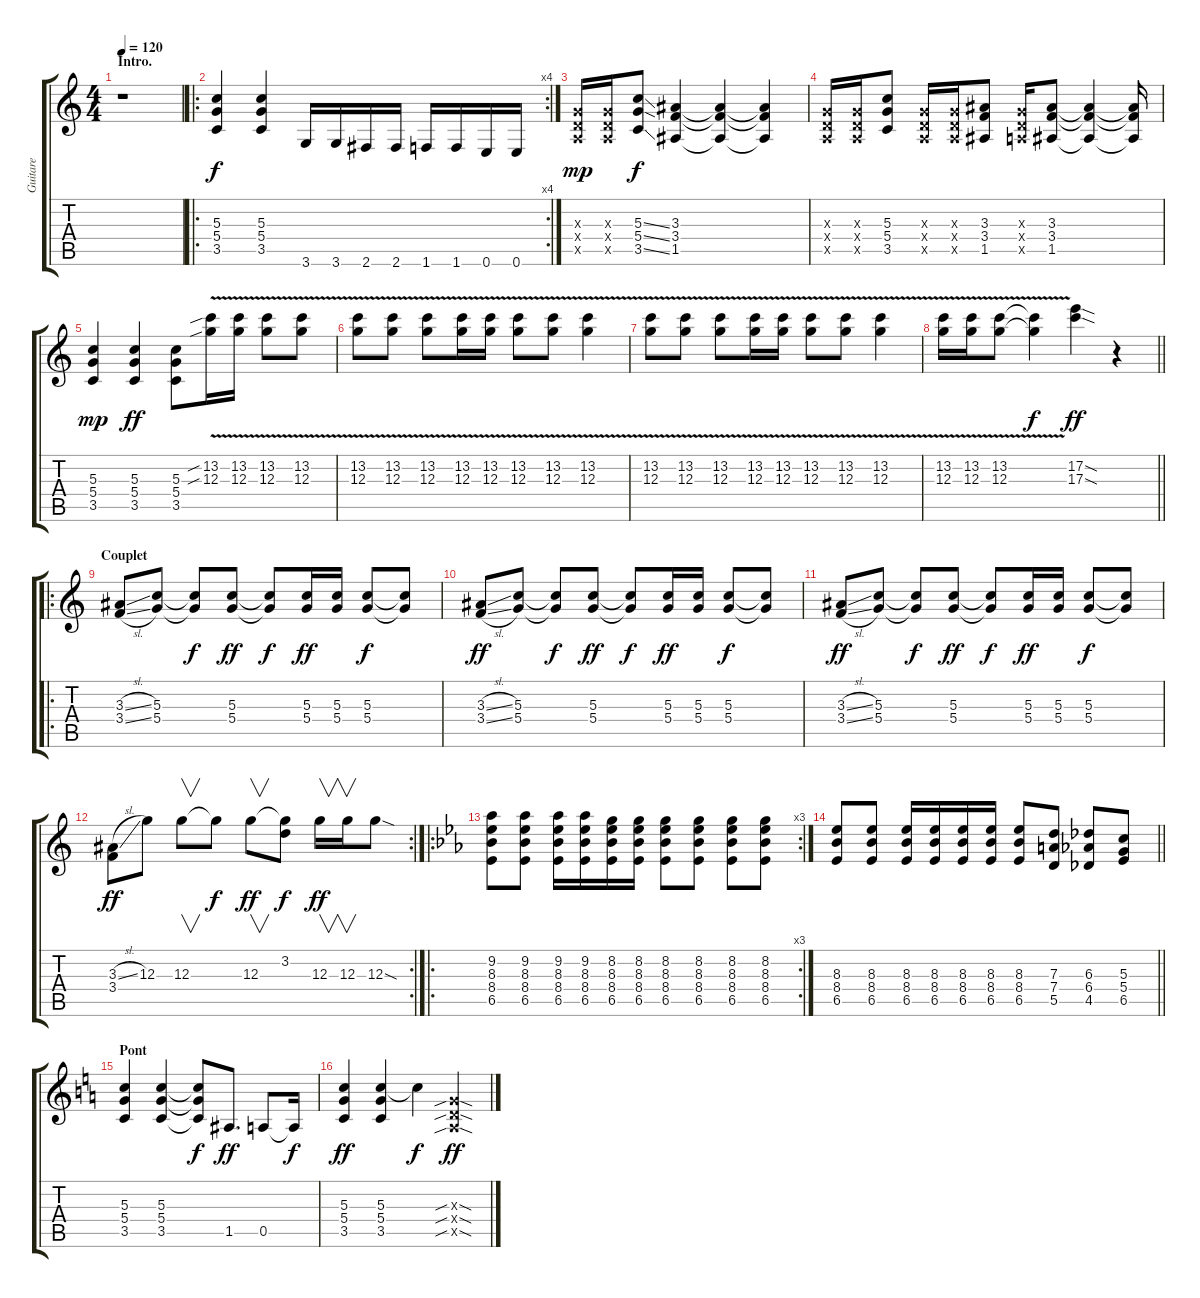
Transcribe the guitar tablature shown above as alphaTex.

\track ("Guitare" "Guitare") {instrument overdrivenguitar}
\staff {score tabs}
\tuning (E4 B3 G3 D3 A2 E2) {hide}
\ts (4 4)
\section ("" "Intro.")
\tempo 120
\clef g2
\ks c
r.1{dy f instrument overdrivenguitar} |
\ro
\rc 4
(5.3 5.4 3.5).4 (5.3 5.4 3.5).4 3.6.16 3.6.16 2.6.16 2.6.16 1.6.16 1.6.16 0.6.16 0.6.16 |
(0.3{x} 0.4{x} 0.5{x}).16{dy mp} (0.3{x} 0.4{x} 0.5{x}).16 (5.3{ss} 5.4{ss} 3.5{ss}).8{dy f} (3.3 3.4 1.5).4 (3.3{t} 3.4{t} 1.5{t}).4 (3.3{t} 3.4{t} 1.5{t}).4 |
(0.3{x} 0.4{x} 0.5{x}).16 (0.3{x} 0.4{x} 0.5{x}).16 (5.3 5.4 3.5).8 (0.3{x} 0.4{x} 0.5{x}).16 (0.3{x} 0.4{x} 0.5{x}).16 (3.3 3.4 1.5).8 (0.3{x} 0.4{x} 0.5{x}).16 (3.3 3.4 1.5).8 (3.3{t} 3.4{t} 1.5{t}).4 (3.3{t} 3.4{t} 1.5{t}).16 |
(5.3 5.4 3.5).4{dy mp} (5.3 5.4 3.5).4{dy ff} (5.3 5.4 3.5).8 (13.2{v sib} 12.3{v sib}).16 (13.2{v} 12.3{v}).16 (13.2{v} 12.3{v}).8 (13.2{v} 12.3{v}).8 |
(13.2{v} 12.3).8 (13.2{v} 12.3).8 (13.2{v} 12.3).8 (13.2{v} 12.3).16 (13.2{v} 12.3).16 (13.2{v} 12.3).8 (13.2{v} 12.3).8 (13.2{v} 12.3).4 |
(13.2{v} 12.3).8 (13.2{v} 12.3).8 (13.2{v} 12.3).8 (13.2{v} 12.3).16 (13.2{v} 12.3).16 (13.2{v} 12.3).8 (13.2{v} 12.3).8 (13.2{v} 12.3).4 |
\barLineRight lightlight
(13.2 12.3{v}).16 (13.2 12.3{v}).16 (13.2 12.3{v}).8 (13.2{t} 12.3{t}).4{dy f} (17.2{sod} 17.3{sod}).4{dy ff} r.4 |
\ro
\section ("" "Couplet")
(3.3{sl} 3.4{sl}).8 (5.3 5.4).8 (5.3{t} 5.4{t}).8{dy f} (5.3 5.4).8{dy ff} (5.3{t} 5.4{t}).8{dy f} (5.3 5.4).16{dy ff} (5.3 5.4).16 (5.3 5.4).8{dy f} (5.3{t} 5.4{t}).8 |
(3.3{sl} 3.4{sl}).8{dy ff} (5.3 5.4).8 (5.3{t} 5.4{t}).8{dy f} (5.3 5.4).8{dy ff} (5.3{t} 5.4{t}).8{dy f} (5.3 5.4).16{dy ff} (5.3 5.4).16 (5.3 5.4).8{dy f} (5.3{t} 5.4{t}).8 |
(3.3{sl} 3.4{sl}).8{dy ff} (5.3 5.4).8 (5.3{t} 5.4{t}).8{dy f} (5.3 5.4).8{dy ff} (5.3{t} 5.4{t}).8{dy f} (5.3 5.4).16{dy ff} (5.3 5.4).16 (5.3 5.4).8{dy f} (5.3{t} 5.4{t}).8 |
\rc 2
(3.3{sl} 3.4).8{dy ff} 12.3.8 12.3.8{v} 12.3{t}.8{dy f} 12.3.8{v dy ff} (3.2 12.3{t}).8{dy f} 12.3.16{v dy ff} 12.3.16{v} 12.3{sod}.8 |
\ro
\rc 3
\ks eb
(9.2 8.3 8.4 6.5).8 (9.2 8.3 8.4 6.5).8 (9.2 8.3 8.4 6.5).16 (9.2 8.3 8.4 6.5).16 (8.2 8.3 8.4 6.5).16 (8.2 8.3 8.4 6.5).16 (8.2 8.3 8.4 6.5).8 (8.2 8.3 8.4 6.5).8 (8.2 8.3 8.4 6.5).8 (8.2 8.3 8.4 6.5).8 |
\barLineRight lightlight
(8.3 8.4 6.5).8 (8.3 8.4 6.5).8 (8.3 8.4 6.5).16 (8.3 8.4 6.5).16 (8.3 8.4 6.5).16 (8.3 8.4 6.5).16 (8.3 8.4 6.5).8 (7.3 7.4 5.5).8 (6.3 6.4 4.5).8 (5.3 5.4 6.5).8 |
\section ("" "Pont")
\ks c
(5.3 5.4 3.5).4 (5.3 5.4 3.5).4 (5.3{t} 5.4{t} 3.5{t}).8{dy f} 1.5.8{d dy ff} 0.5.8 0.5{t}.16{dy f} |
(5.3 5.4 3.5).4{dy ff} (5.3 5.4 3.5).4 5.3{t}.4{dy f} (0.3{sib sod x} 0.4{sib sod x} 0.5{sib sod x}).4{dy ff}
